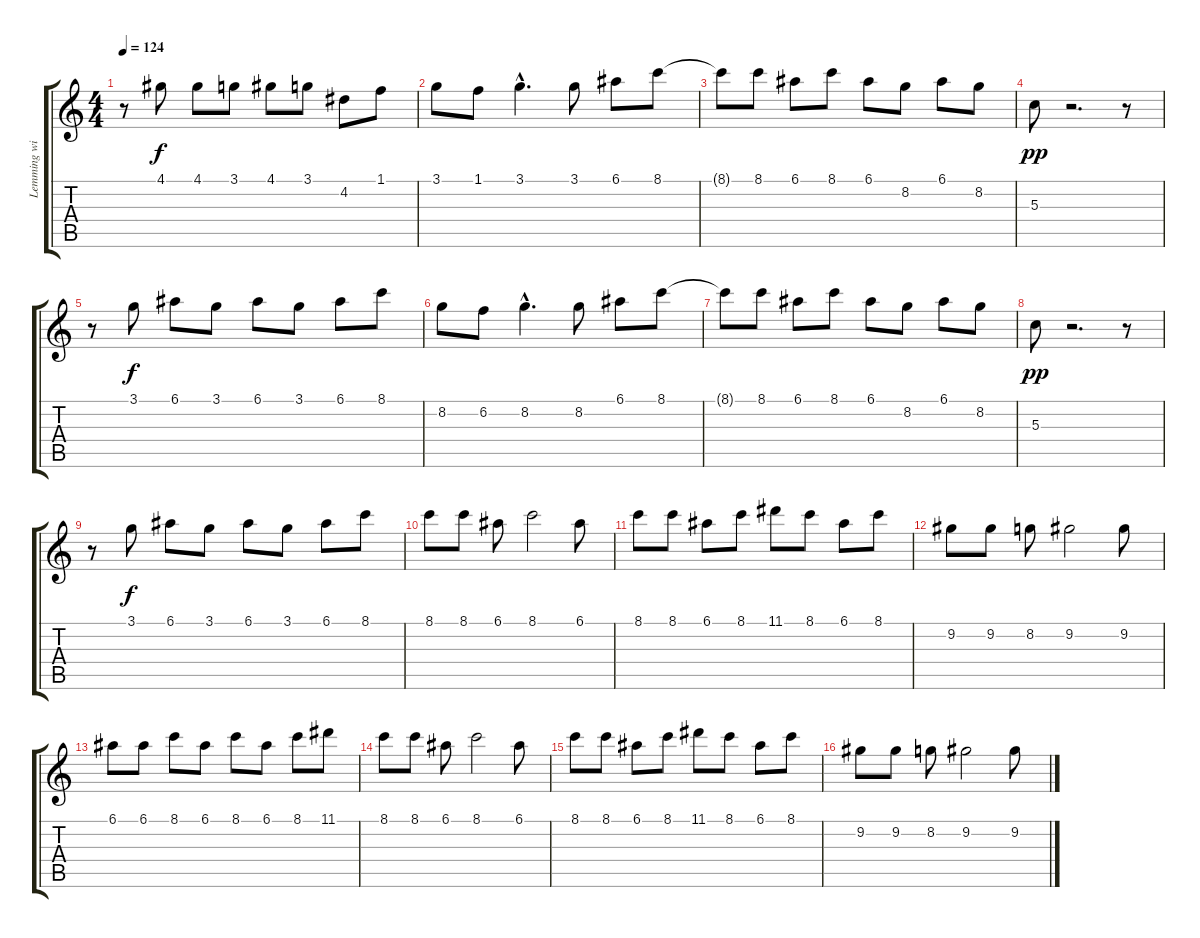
\track ("Lemming with Guitar" "Lemming wi") {instrument distortionguitar}
\staff {score tabs}
\tuning (E4 B3 G3 D3 A2 E2) {hide}
\ts (4 4)
\tempo 124
\clef g2
\ks c
r.8{dy mp} 4.1.8{dy f} 4.1.8 3.1.8 4.1.8 3.1.8 4.2.8 1.1.8 |
3.1.8 1.1.8 3.1{hac}.4{d} 3.1.8 6.1.8 8.1.8 |
8.1{t}.8 8.1.8 6.1.8 8.1.8 6.1.8 8.2.8 6.1.8 8.2.8 |
5.3.8{dy pp} r.2{d} r.8 |
r.8 3.1.8{dy f} 6.1.8 3.1.8 6.1.8 3.1.8 6.1.8 8.1.8 |
8.2.8 6.2.8 8.2{hac}.4{d} 8.2.8 6.1.8 8.1.8 |
8.1{t}.8 8.1.8 6.1.8 8.1.8 6.1.8 8.2.8 6.1.8 8.2.8 |
5.3.8{dy pp} r.2{d} r.8 |
r.8 3.1.8{dy f} 6.1.8 3.1.8 6.1.8 3.1.8 6.1.8 8.1.8 |
8.1.8 8.1.8 6.1.8 8.1.2 6.1.8 |
8.1.8 8.1.8 6.1.8 8.1.8 11.1.8 8.1.8 6.1.8 8.1.8 |
9.2.8 9.2.8 8.2.8 9.2.2 9.2.8 |
6.1.8 6.1.8 8.1.8 6.1.8 8.1.8 6.1.8 8.1.8 11.1.8 |
8.1.8 8.1.8 6.1.8 8.1.2 6.1.8 |
8.1.8 8.1.8 6.1.8 8.1.8 11.1.8 8.1.8 6.1.8 8.1.8 |
9.2.8 9.2.8 8.2.8 9.2.2 9.2.8
